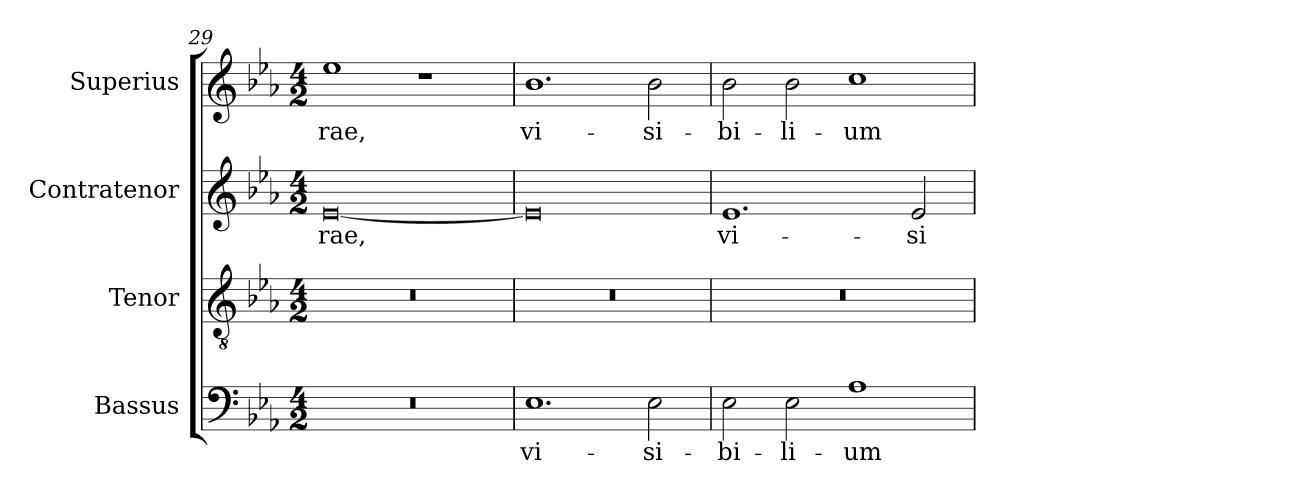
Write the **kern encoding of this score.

**kern	**text	**kern	**kern	**text	**kern	**text
*part4	*part4	*part3	*part2	*part2	*part1	*part1
*staff4	*staff4	*staff3	*staff2	*staff2	*staff1	*staff1
*I"Bassus	*	*I"Tenor	*I"Contratenor	*	*I"Superius	*
*I'B.	*	*I'T.	*	*	*	*
*clefF4	*	*clefGv2	*clefG2	*	*clefG2	*
*	*	*ITrd7c12	*ITrd7c12	*	*	*
*k[b-e-a-]	*	*k[b-e-a-]	*k[b-e-a-]	*	*k[b-e-a-]	*
*E-:	*	*E-:	*E-:	*	*E-:	*
*M4/2	*	*M4/2	*M4/2	*	*M4/2	*
=29	=29	=29	=29	=29	=29	=29
!LO:N:vis=1	!	!LO:N:vis=1	!	!	!	!
!	!	!	!	!LO:LY:b:color=#000000	!	!
!	!	!	!	!	!	!LO:LY:b:color=#000000
0r	.	0r	[<0E-i	-rae,	1ee-i	-rae,
.	.	.	.	.	1r	.
!!LO:LB:g=z
=30	=30	=30	=30	=30	=30	=30
!	!LO:LY:b:color=#000000	!LO:N:vis=1	!	!	!	!
!	!	!	!	!	!	!LO:LY:b:color=#000000
1.E-i	vi-	0r	0E-i]	.	1.b-i	vi-
!	!LO:LY:b:color=#000000	!	!	!	!	!
!	!	!	!	!	!	!LO:LY:b:color=#000000
2E-i\	-si-	.	.	.	2b-i\	-si-
=31	=31	=31	=31	=31	=31	=31
!	!LO:LY:b:color=#000000	!LO:N:vis=1	!	!	!	!
!	!	!	!	!LO:LY:b:color=#000000	!	!
!	!	!	!	!	!	!LO:LY:b:color=#000000
2E-i\	-bi-	0r	1.E-i	vi-	2b-i\	-bi-
!	!LO:LY:b:color=#000000	!	!	!	!	!
!	!	!	!	!	!	!LO:LY:b:color=#000000
2E-i\	-li-	.	.	.	2b-i\	-li-
!	!LO:LY:b:color=#000000	!	!	!	!	!
!	!	!	!	!	!	!LO:LY:b:color=#000000
1A-i	-um	.	.	.	1cci	-um
!	!	!	!	!LO:LY:b:color=#000000	!	!
.	.	.	2E-i/	-si-	.	.
=	=	=	=	=	=	=
*-	*-	*-	*-	*-	*-	*-
